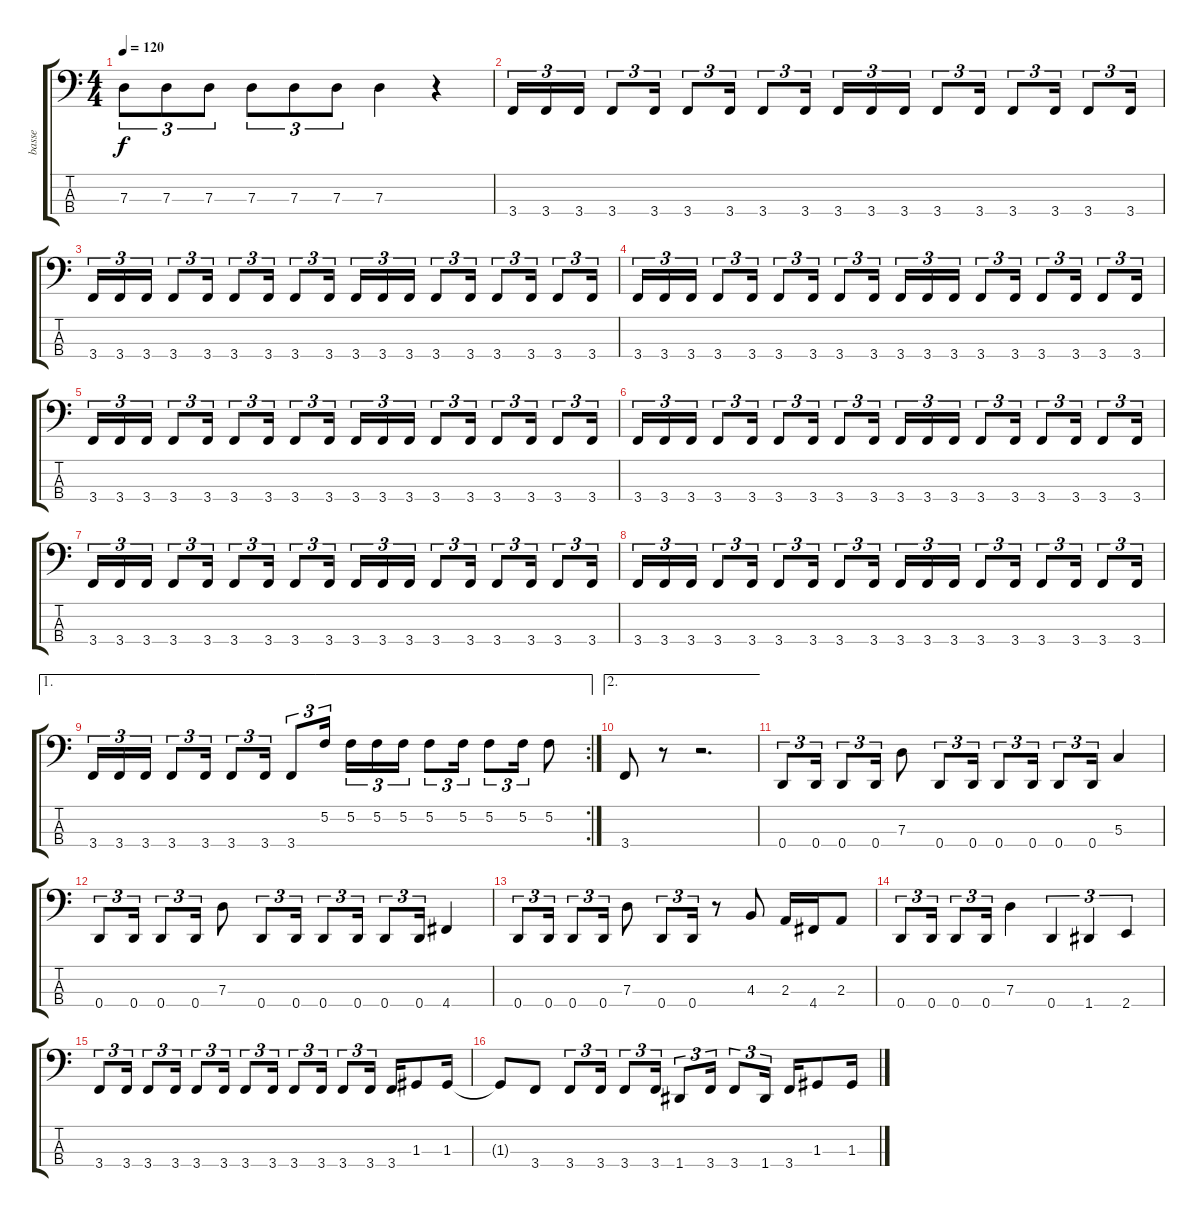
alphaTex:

\track ("basse" "basse") {instrument electricbasspick}
\staff {score tabs}
\tuning (F2 C2 G1 D1) {hide}
\ts (4 4)
\tempo 120
\clef f4
\ks c
7.3.8{tu (3 2) dy f} 7.3.8{tu (3 2)} 7.3.8{tu (3 2)} 7.3.8{tu (3 2)} 7.3.8{tu (3 2)} 7.3.8{tu (3 2)} 7.3.4 r.4 |
3.4.16{tu (3 2)} 3.4.16{tu (3 2)} 3.4.16{tu (3 2)} 3.4.8{tu (3 2)} 3.4.16{tu (3 2)} 3.4.8{tu (3 2)} 3.4.16{tu (3 2)} 3.4.8{tu (3 2)} 3.4.16{tu (3 2)} 3.4.16{tu (3 2)} 3.4.16{tu (3 2)} 3.4.16{tu (3 2)} 3.4.8{tu (3 2)} 3.4.16{tu (3 2)} 3.4.8{tu (3 2)} 3.4.16{tu (3 2)} 3.4.8{tu (3 2)} 3.4.16{tu (3 2)} |
3.4.16{tu (3 2)} 3.4.16{tu (3 2)} 3.4.16{tu (3 2)} 3.4.8{tu (3 2)} 3.4.16{tu (3 2)} 3.4.8{tu (3 2)} 3.4.16{tu (3 2)} 3.4.8{tu (3 2)} 3.4.16{tu (3 2)} 3.4.16{tu (3 2)} 3.4.16{tu (3 2)} 3.4.16{tu (3 2)} 3.4.8{tu (3 2)} 3.4.16{tu (3 2)} 3.4.8{tu (3 2)} 3.4.16{tu (3 2)} 3.4.8{tu (3 2)} 3.4.16{tu (3 2)} |
3.4.16{tu (3 2)} 3.4.16{tu (3 2)} 3.4.16{tu (3 2)} 3.4.8{tu (3 2)} 3.4.16{tu (3 2)} 3.4.8{tu (3 2)} 3.4.16{tu (3 2)} 3.4.8{tu (3 2)} 3.4.16{tu (3 2)} 3.4.16{tu (3 2)} 3.4.16{tu (3 2)} 3.4.16{tu (3 2)} 3.4.8{tu (3 2)} 3.4.16{tu (3 2)} 3.4.8{tu (3 2)} 3.4.16{tu (3 2)} 3.4.8{tu (3 2)} 3.4.16{tu (3 2)} |
3.4.16{tu (3 2)} 3.4.16{tu (3 2)} 3.4.16{tu (3 2)} 3.4.8{tu (3 2)} 3.4.16{tu (3 2)} 3.4.8{tu (3 2)} 3.4.16{tu (3 2)} 3.4.8{tu (3 2)} 3.4.16{tu (3 2)} 3.4.16{tu (3 2)} 3.4.16{tu (3 2)} 3.4.16{tu (3 2)} 3.4.8{tu (3 2)} 3.4.16{tu (3 2)} 3.4.8{tu (3 2)} 3.4.16{tu (3 2)} 3.4.8{tu (3 2)} 3.4.16{tu (3 2)} |
3.4.16{tu (3 2)} 3.4.16{tu (3 2)} 3.4.16{tu (3 2)} 3.4.8{tu (3 2)} 3.4.16{tu (3 2)} 3.4.8{tu (3 2)} 3.4.16{tu (3 2)} 3.4.8{tu (3 2)} 3.4.16{tu (3 2)} 3.4.16{tu (3 2)} 3.4.16{tu (3 2)} 3.4.16{tu (3 2)} 3.4.8{tu (3 2)} 3.4.16{tu (3 2)} 3.4.8{tu (3 2)} 3.4.16{tu (3 2)} 3.4.8{tu (3 2)} 3.4.16{tu (3 2)} |
3.4.16{tu (3 2)} 3.4.16{tu (3 2)} 3.4.16{tu (3 2)} 3.4.8{tu (3 2)} 3.4.16{tu (3 2)} 3.4.8{tu (3 2)} 3.4.16{tu (3 2)} 3.4.8{tu (3 2)} 3.4.16{tu (3 2)} 3.4.16{tu (3 2)} 3.4.16{tu (3 2)} 3.4.16{tu (3 2)} 3.4.8{tu (3 2)} 3.4.16{tu (3 2)} 3.4.8{tu (3 2)} 3.4.16{tu (3 2)} 3.4.8{tu (3 2)} 3.4.16{tu (3 2)} |
3.4.16{tu (3 2)} 3.4.16{tu (3 2)} 3.4.16{tu (3 2)} 3.4.8{tu (3 2)} 3.4.16{tu (3 2)} 3.4.8{tu (3 2)} 3.4.16{tu (3 2)} 3.4.8{tu (3 2)} 3.4.16{tu (3 2)} 3.4.16{tu (3 2)} 3.4.16{tu (3 2)} 3.4.16{tu (3 2)} 3.4.8{tu (3 2)} 3.4.16{tu (3 2)} 3.4.8{tu (3 2)} 3.4.16{tu (3 2)} 3.4.8{tu (3 2)} 3.4.16{tu (3 2)} |
\ae 1
\rc 2
3.4.16{tu (3 2)} 3.4.16{tu (3 2)} 3.4.16{tu (3 2)} 3.4.8{tu (3 2)} 3.4.16{tu (3 2)} 3.4.8{tu (3 2)} 3.4.16{tu (3 2)} 3.4.8{tu (3 2)} 5.2.16{tu (3 2)} 5.2.16{tu (3 2)} 5.2.16{tu (3 2)} 5.2.16{tu (3 2)} 5.2.8{tu (3 2)} 5.2.16{tu (3 2)} 5.2.8{tu (3 2)} 5.2.16{tu (3 2)} 5.2.8 |
\ae 2
3.4.8 r.8 r.2{d} |
0.4.8{tu (3 2)} 0.4.16{tu (3 2)} 0.4.8{tu (3 2)} 0.4.16{tu (3 2)} 7.3.8 0.4.8{tu (3 2)} 0.4.16{tu (3 2)} 0.4.8{tu (3 2)} 0.4.16{tu (3 2)} 0.4.8{tu (3 2)} 0.4.16{tu (3 2)} 5.3.4 |
0.4.8{tu (3 2)} 0.4.16{tu (3 2)} 0.4.8{tu (3 2)} 0.4.16{tu (3 2)} 7.3.8 0.4.8{tu (3 2)} 0.4.16{tu (3 2)} 0.4.8{tu (3 2)} 0.4.16{tu (3 2)} 0.4.8{tu (3 2)} 0.4.16{tu (3 2)} 4.4.4 |
0.4.8{tu (3 2)} 0.4.16{tu (3 2)} 0.4.8{tu (3 2)} 0.4.16{tu (3 2)} 7.3.8 0.4.8{tu (3 2)} 0.4.16{tu (3 2)} r.8 4.3.8 2.3.16 4.4.16 2.3.8 |
0.4.8{tu (3 2)} 0.4.16{tu (3 2)} 0.4.8{tu (3 2)} 0.4.16{tu (3 2)} 7.3.4 0.4.4{tu (3 2)} 1.4.4{tu (3 2)} 2.4.4{tu (3 2)} |
3.4.8{tu (3 2)} 3.4.16{tu (3 2)} 3.4.8{tu (3 2)} 3.4.16{tu (3 2)} 3.4.8{tu (3 2)} 3.4.16{tu (3 2)} 3.4.8{tu (3 2)} 3.4.16{tu (3 2)} 3.4.8{tu (3 2)} 3.4.16{tu (3 2)} 3.4.8{tu (3 2)} 3.4.16{tu (3 2)} 3.4.16 1.3.8 1.3.16 |
1.3{t}.8 3.4.8 3.4.8{tu (3 2)} 3.4.16{tu (3 2)} 3.4.8{tu (3 2)} 3.4.16{tu (3 2)} 1.4.8{tu (3 2)} 3.4.16{tu (3 2)} 3.4.8{tu (3 2)} 1.4.16{tu (3 2)} 3.4.16 1.3.8 1.3.16
